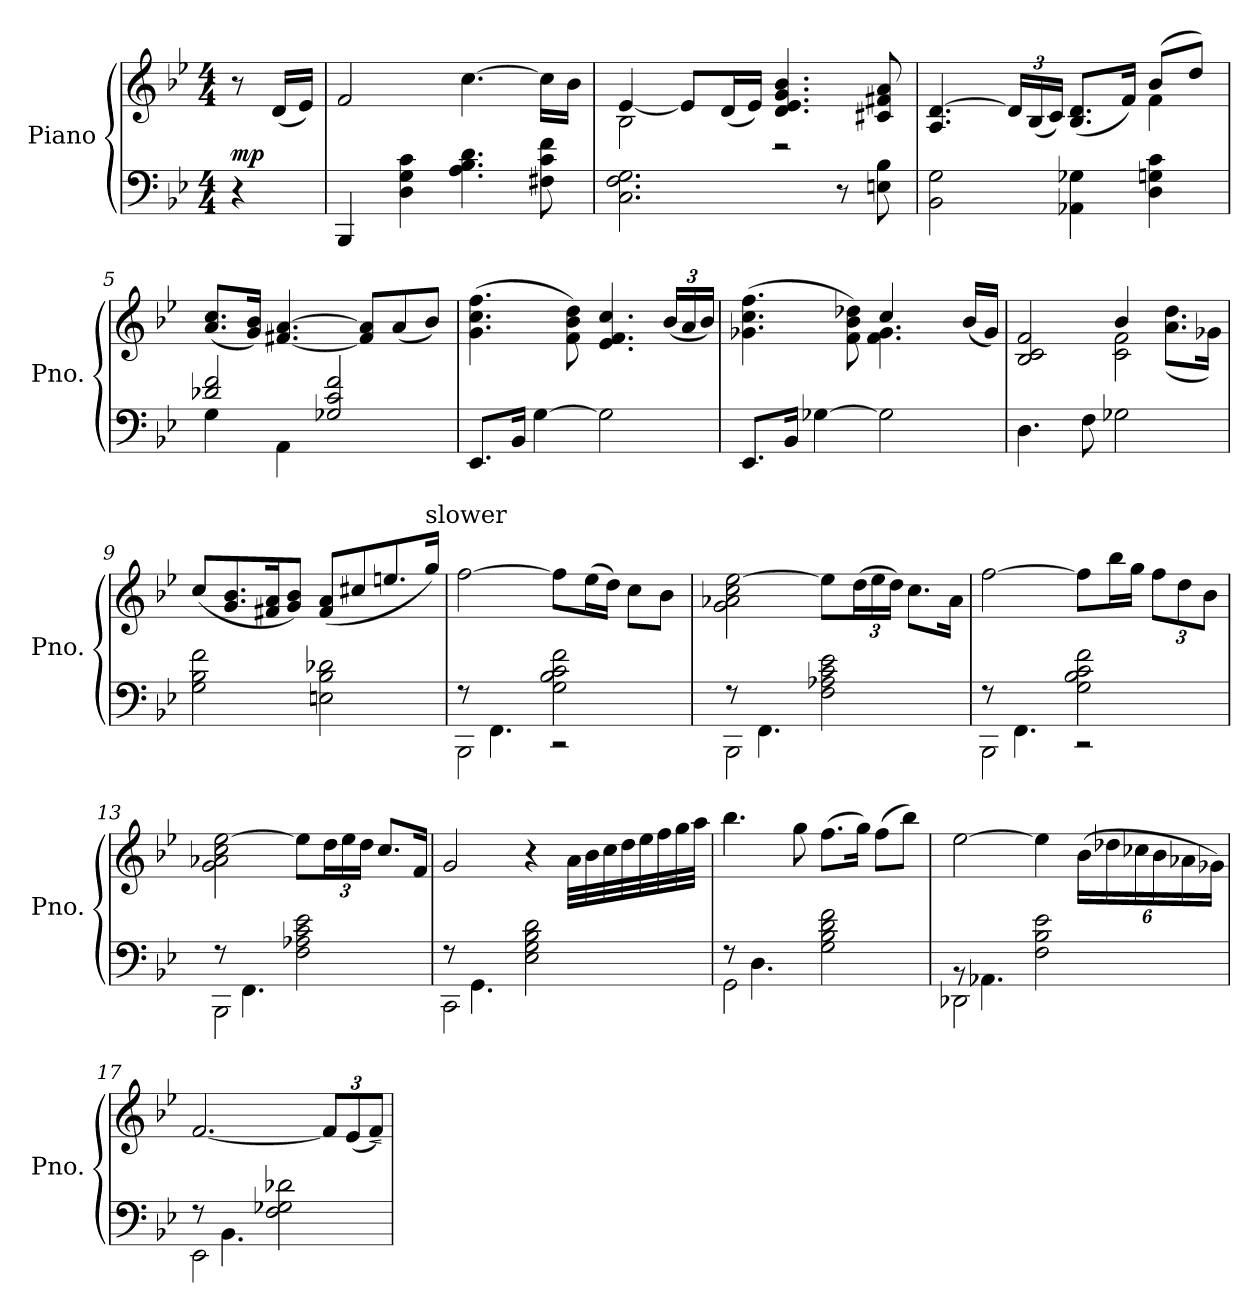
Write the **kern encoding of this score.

**kern	**kern	**dynam
*part1	*part1	*part1
*staff2	*staff1	*staff1/2
*I"Piano	*	*
*I'Pno.	*	*
*clefF4	*clefG2	*
*k[b-e-]	*k[b-e-]	*
*M4/4	*M4/4	*
=1	=1	=1
!	!	!LO:DY:a=2
4r	8r	mp
*	*MM76	*
.	(16d/LL	.
.	16e-/JJ)	.
=2	=2	=2
4BBB-/	2f/	.
4D\ 4G\ 4c\	.	.
4.A\ 4.B-\ 4.d\	[4.cc\	.
8F#X\ 8c\ 8f\	16cc\LL]	.
.	16b-\JJ	.
=3	=3	=3
*	*^	*
2.C\ 2.F\ 2.G\	2B-\	[4e-/	.
.	.	8e-/L]	.
.	.	(16d/L	.
.	.	16e-/JJ)	.
.	4.d/ 4.e-/ 4.g/ 4.b-/	2r	.
8r	.	.	.
8En\ 8B-\	8c#X/ 8f#X/ 8a/	.	.
=4	=4	=4	=4
2BB-\ 2G\	4.A/ [4.d/	2.ryy	.
*	*Xbrackettup	*	*
.	24d/LL]	.	.
.	(24B-/	.	.
.	24c/JJ)	.	.
4AA-X\ 4G-X\	(8.B-/ 8.d/L	.	.
.	16f/Jk)	.	.
4D\ 4Gn\ 4c\	(8b-/L	4f\	.
.	8dd/J)	.	.
*	*v	*v	*
!!LO:LB:g=z
=5	=5	=5
*^	*	*
2d-X/ 2f/	4G\	(8.a/ 8.cc/L	.
.	.	16g/ 16b-/Jk)	.
.	4AA\	[4.f#X/ [4.a/	.
2G-X/ 2c/ 2f/	2ryy	.	.
.	.	8f#/] 8a/]L	.
.	.	(8a/	.
.	.	8b-/J)	.
*v	*v	*	*
=6	=6	=6
8.EE-/L	(4.g\ 4.cc\ 4.ff\	.
16BB-/Jk	.	.
[4G\	.	.
.	8f\ 8b-\ 8dd\)	.
2G\]	4.e-/ 4.f/ 4.cc/	.
.	(24b-/LL	.
.	24a/	.
.	24b-/JJ)	.
=7	=7	=7
*	*^	*
8.EE-/L	(>4.g-X\ 4.cc\ 4.ff\	2ryy	.
16BB-/Jk	.	.	.
[4G-X\	.	.	.
.	8f\ 8b-\ 8dd-X\)	.	.
2G-\]	4.f\ 4.g-\	4cc/	.
.	.	4ryy	.
.	(16b-/LL	.	.
.	16g-/JJ)	.	.
!!LO:LB:g=z	!!
=8	=8	=8	=8
4.D\	2B-/ 2c/ 2f/	2ryy	.
8F\	.	.	.
2G-X\	2c\ 2f\	4b-/	.
.	.	(>8.a\ 8.dd\L	.
.	.	16g-X\Jk)	.
*	*v	*v	*
=9	=9	=9
2G\ 2B-\ 2f\	(8cc/L	.
.	8.g/ 8.b-/	.
.	16f#X/ 16a/K	.
.	8g/ 8b-/J)	.
2En\ 2B-\ 2d-X\	(8f#/ 8a/L	.
.	8cc#X/	.
.	8.een/	.
!	!LO:TX:a:t=slower	!
.	16gg/Jk)	.
=10	=10	=10
*	*MM72	*
*^	*	*
8r	2BBB-\	[2ff\	.
4.FF\	.	.	.
2G\ 2B-\ 2c\ 2f\	2r	8ff\L]	.
.	.	(16ee-\L	.
.	.	16dd\JJ)	.
.	.	8cc\L	.
.	.	8b-\J	.
!!LO:LB:g=z
=11	=11	=11	=11
8r	(>2BBB-\	2g\ 2a-X\ 2cc\ [2ee-\	.
4.FF\	.	.	.
2F\ 2A-X\ 2c\ 2e-\	2ryy	8ee-\L]	.
.	.	(24dd\L	.
.	.	24ee-\	.
.	.	24dd\JJ)	.
.	.	8.cc\L	.
.	.	16a-\Jk	.
=12	=12	=12	=12
8r	(>2BBB-\	[2ff\	.
4.FF\	.	.	.
2G\ 2B-\ 2c\ 2f\	2r	8ff\L]	.
.	.	16bb-\L	.
.	.	16gg\JJ	.
.	.	12ff\L	.
.	.	12dd\	.
.	.	12b-\J)	.
!!LO:PB:g=z
=13	=13	=13	=13
8r	(>2BBB-\	2g\ 2a-X\ 2cc\ [2ee-\	.
4.FF\	.	.	.
2F\ 2A-X\ 2c\ 2e-\	2ryy	8ee-\L]	.
.	.	24dd\L	.
.	.	24ee-\	.
.	.	24dd\JJ)	.
.	.	8.cc/L	.
.	.	16f/Jk	.
=14	=14	=14	=14
8r	2CC\	2g/	.
4.GG\	.	.	.
2E-\ 2G\ 2B-\ 2d\	2ryy	4r	.
.	.	32a\LLL	.
.	.	32b-\	.
.	.	32cc\	.
.	.	32dd\	.
.	.	32ee-\	.
.	.	32ff\	.
.	.	32gg\	.
.	.	32aa\JJJ	.
=15	=15	=15	=15
8r	2GG\	4.bb-\)	.
4.D\	.	.	.
.	.	8gg\	.
2G\ 2B-\ 2d\ 2f\	2ryy	(8.ff\L	.
.	.	16gg\Jk)	.
.	.	(8ff\L	.
.	.	8bb-\J)	.
!!LO:LB:g=z
=16	=16	=16	=16
8rBB	2DD-X\	[2ee-\	.
4.AA-X\	.	.	.
2F\ 2B-\ 2e-\	2ryy	4ee-\]	.
.	.	(24b-\LL	.
.	.	24dd-X\	.
.	.	24cc-X\	.
.	.	24b-\	.
.	.	24a-X\	.
.	.	24g-X\JJ)	.
=17	=17	=17	=17
8r	2EE-\	[2.f/	.
4.BB-\	.	.	.
2F\ 2G-X\ 2d-X\	2ryy	.	.
.	.	12f/L]	.
.	.	(12e-/	.
!	!	!	!LO:HP:b
.	.	12f/J)	<
*v	*v	*	*
.	.	[
=	=	=
*-	*-	*-
